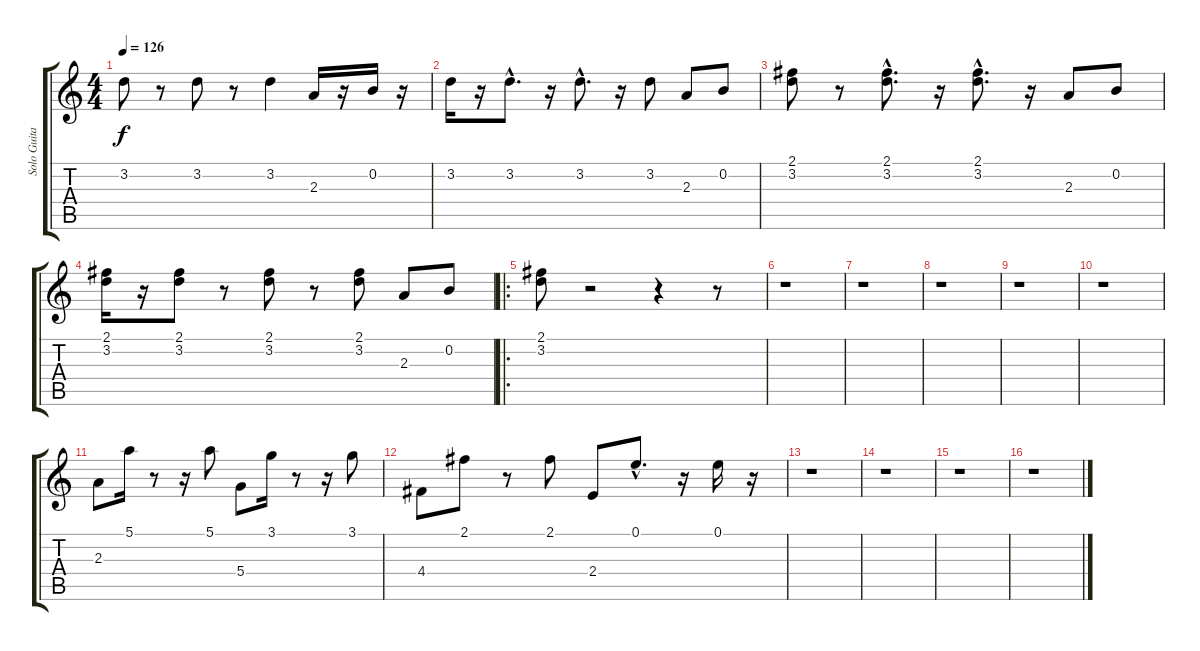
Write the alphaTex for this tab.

\track ("Solo Guitar" "Solo Guita") {instrument acousticguitarsteel}
\staff {score tabs}
\tuning (E4 B3 G3 D3 A2 E2) {hide}
\ts (4 4)
\tempo 126
\clef g2
\ks c
3.2.8{dy f instrument acousticguitarsteel} r.8 3.2.8 r.8 3.2.4 2.3.16 r.16 0.2.16 r.16 |
3.2.16 r.16 3.2{hac}.8{d} r.16 3.2{hac}.8{d} r.16 3.2.8 2.3.8 0.2.8 |
(2.1 3.2).8 r.8 (2.1{hac} 3.2{hac}).8{d} r.16 (2.1{hac} 3.2{hac}).8{d} r.16 2.3.8 0.2.8 |
(2.1 3.2).16 r.16 (2.1 3.2).8 r.8 (2.1 3.2).8 r.8 (2.1 3.2).8 2.3.8 0.2.8 |
\ro
(2.1 3.2).8 r.2 r.4 r.8 |
r.1 |
r.1 |
r.1 |
r.1 |
r.1 |
2.3.8 5.1.16 r.8 r.16 5.1.8 5.4.8 3.1.16 r.8 r.16 3.1.8 |
4.4.8 2.1.8 r.8 2.1.8 2.4.8 0.1{hac}.8{d} r.16 0.1.16 r.16 |
r.1 |
r.1 |
r.1 |
r.1
